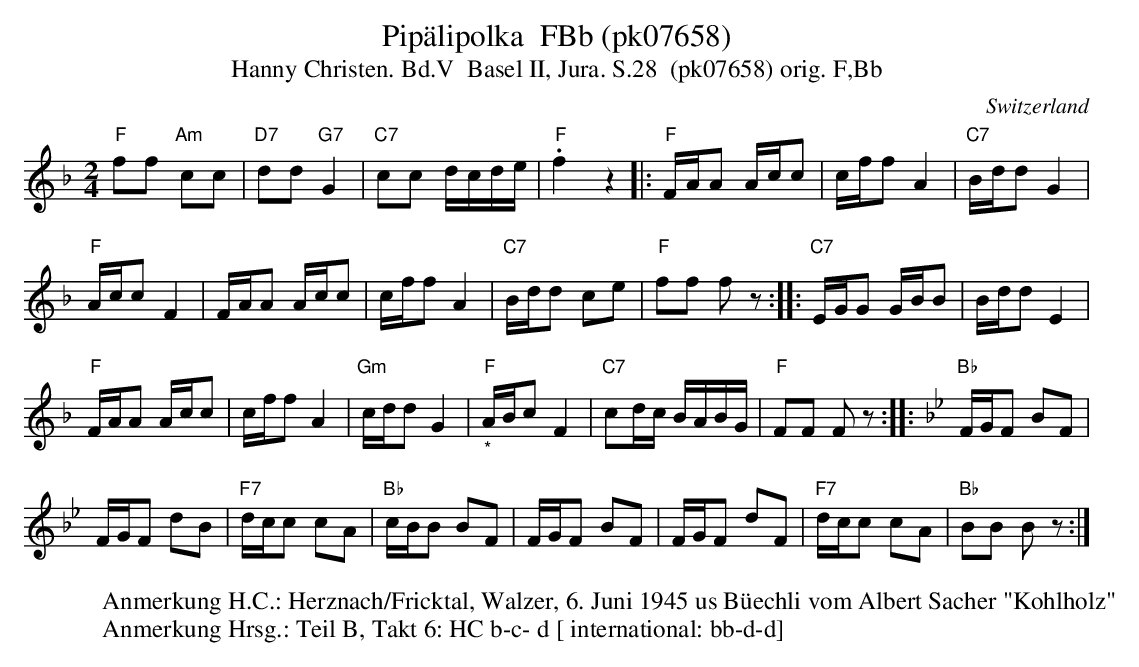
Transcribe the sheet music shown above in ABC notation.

X:1
T:Pipälipolka  FBb (pk07658)
T:Hanny Christen. Bd.V  Basel II, Jura. S.28  (pk07658) orig. F,Bb
M:2/4
L:1/8
O:Switzerland
K:F major
"F"ff "Am"cc | "D7"dd"G7"G2 | "C7"cc d/c/d/e/ | "F".f2z2 |: "F"F/A/A A/c/c | c/f/f A2 | "C7"B/d/d G2   |
"F"A/c/cF2 | F/A/A A/c/c | c/f/f A2 | "C7"B/d/d ce |  "F"ff fz :: "C7"E/G/G G/B/B | B/d/d E2 |
"F"F/A/A A/c/c | c/f/f A2 | "Gm"c/d/dG2 | "_*""F"A/B/c F2 | "C7"cd/c/ B/A/B/G/ | "F"FF Fz :: [K:Bb] "Bb"F/G/F BF |
F/G/F dB | "F7"d/c/c cA | "Bb"c/B/B BF | F/G/F BF | F/G/F dF | "F7"d/c/c cA | "Bb"BB Bz :|
W:Anmerkung H.C.: Herznach/Fricktal, Walzer, 6. Juni 1945 us Büechli vom Albert Sacher "Kohlholz"
W:Anmerkung Hrsg.: Teil B, Takt 6: HC b-c- d [ international: bb-d-d]
